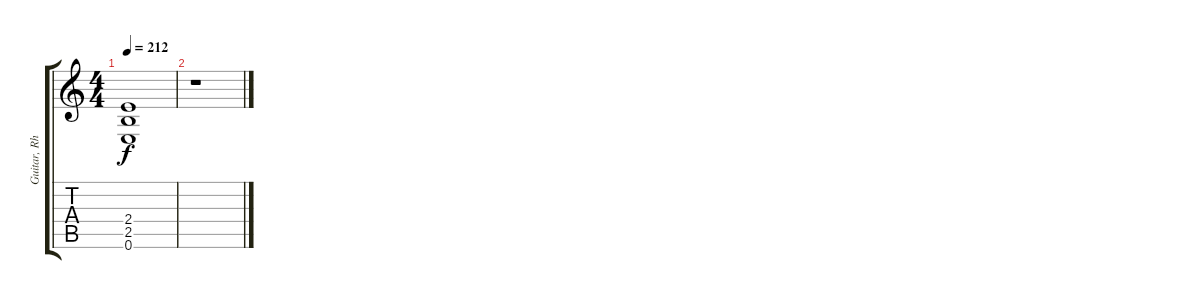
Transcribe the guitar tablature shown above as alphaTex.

\track ("Guitar, Rhythm (Hetfield)" "Guitar, Rh") {instrument distortionguitar}
\staff {score tabs}
\tuning (E4 B3 G3 D3 A2 E2) {hide}
\ts (4 4)
\tempo 212
\clef g2
\ks c
(2.4{t} 2.5{t} 0.6{t}).1{dy f} |
r.1
